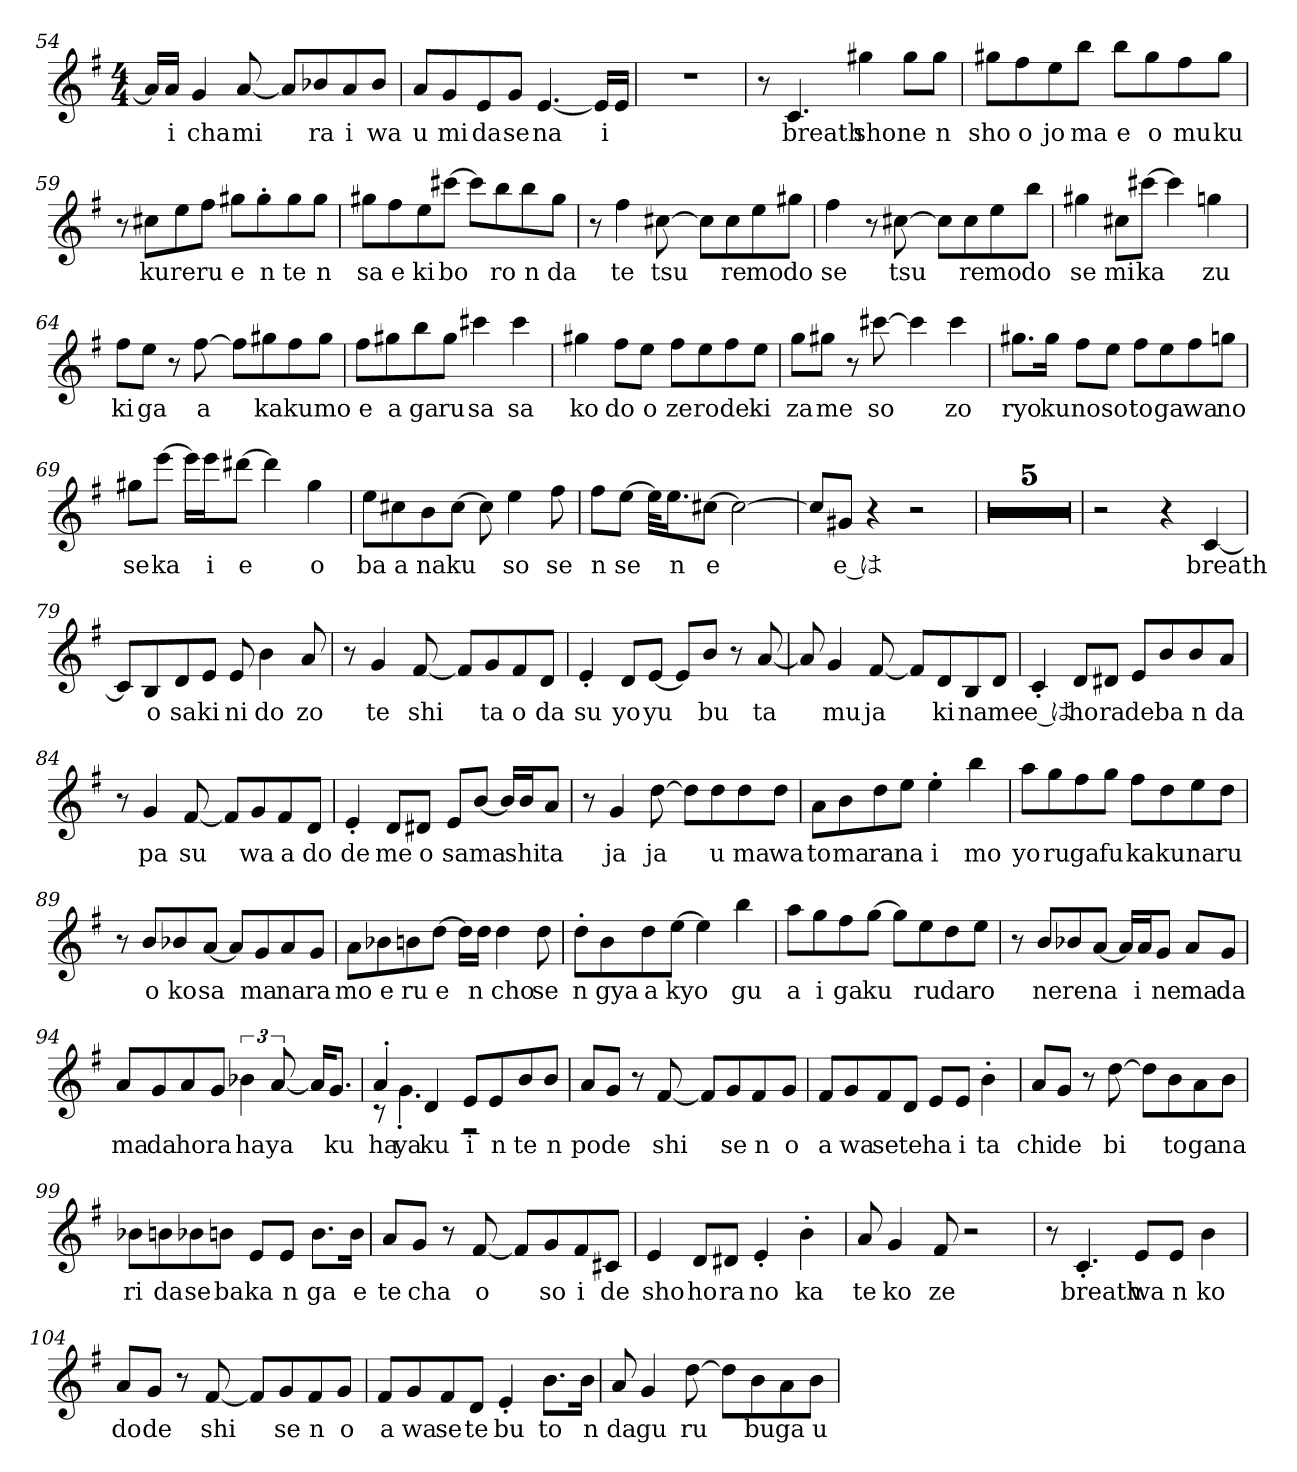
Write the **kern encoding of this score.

**kern	**text
*part1	*part1
*staff1	*staff1
*clefG2	*
*k[f#]	*
*M4/4	*
=54	=54
16aLL]	.
16aJJ	i
4g	cha
[8a	mi
8aL]	.
8b-X	ra
8a	i
8b-J	wa
=55	=55
8aL	u
8g	mi
8e	da
8gJ	se
[4.e	na
16eLL]	.
16eJJ	i
=56	=56
1r	.
=57	=57
8r	.
4.c	breath
4gg#X	sho
8gg#L	ne
8gg#J	n
=58	=58
8gg#XL	sho
8ff#	o
8ee	jo
8bbJ	ma
8bbL	e
8gg#	o
8ff#	mu
8gg#J	ku
=59	=59
8r	.
8cc#XL	ku
8ee	re
8ff#J	ru
8gg#XL	e
8gg#'	n
8gg#	te
8gg#J	n
=60	=60
8gg#XL	sa
8ff#	e
8ee	ki
[8ccc#XJ	bo
8ccc#L]	.
8bb	ro
8bb	n
8gg#J	da
=61	=61
8r	.
4ff#	te
[8cc#X	tsu
8cc#L]	.
8cc#	re
8ee	mo
8gg#XJ	do
=62	=62
4ff#	se
8r	.
[8cc#X	tsu
8cc#L]	.
8cc#	re
8ee	mo
8bbJ	do
=63	=63
4gg#X	se
8cc#XL	mi
[8ccc#XJ	ka
4ccc#]	.
4ggn	zu
=64	=64
8ff#L	ki
8eeJ	ga
8r	.
[8ff#	a
8ff#L]	.
8gg#X	ka
8ff#	ku
8gg#J	mo
=65	=65
8ff#L	e
8gg#X	a
8bb	ga
8gg#J	ru
4ccc#X	sa
4ccc#	sa
=66	=66
4gg#X	ko
8ff#L	do
8eeJ	o
8ff#L	ze
8ee	ro
8ff#	de
8eeJ	ki
=67	=67
8ggL	za
8gg#XJ	me
8r	.
[8ccc#X	so
4ccc#]	.
4ccc#	zo
=68	=68
8.gg#XL	ryo
16gg#Jk	ku
8ff#L	no
8eeJ	so
8ff#L	to
8ee	ga
8ff#	wa
8ggnJ	no
=69	=69
8gg#XL	se
[8eeeJ	ka
16eeeLL]	.
16eeeJ	i
[8ddd#XJ	e
4ddd#]	.
4gg#	o
=70	=70
8eeL	ba
8cc#X	a
8b	na
[8cc#J	ku
8cc#]	.
4ee	so
8ff#	se
=71	=71
8ff#L	n
[8eeJ	se
32eeKLL]	.
16.eeJ	n
[8cc#XJ	e
2cc#_	.
=72	=72
8cc#L]	.
8g#XJ	e は
4r	.
2r	.
=73	=73
1r	.
=74	=74
1r	.
=75	=75
1r	.
=76	=76
1r	.
=77	=77
1r	.
=78	=78
2r	.
4r	.
[4c	breath
=79	=79
8cL]	.
8B	o
8d	sa
8eJ	ki
8e	ni
4b	do
8a	zo
=80	=80
8r	.
4g	te
[8f#	shi
8f#L]	.
8g	ta
8f#	o
8dJ	da
=81	=81
4e'	su
8dL	yo
[8eJ	yu
8eL]	.
8bJ	bu
8r	.
[8a	ta
=82	=82
8a]	.
4g	mu
[8f#	ja
8f#L]	.
8d	ki
8B	na
8dJ	me
=83	=83
4c'	e は
8dL	ho
8d#XJ	ra
8eL	de
8b	ba
8b	n
8aJ	da
=84	=84
8r	.
4g	pa
[8f#	su
8f#L]	.
8g	wa
8f#	a
8dJ	do
=85	=85
4e'	de
8dL	me
8d#XJ	o
8eL	sa
[8bJ	ma
16bLL]	.
16bJ	shi
8aJ	ta
=86	=86
8r	.
4g	ja
[8dd	ja
8ddL]	.
8dd	u
8dd	ma
8ddJ	wa
=87	=87
8aL	to
8b	ma
8dd	ra
8eeJ	na
4ee'	i
4bb	mo
=88	=88
8aaL	yo
8gg	ru
8ff#	ga
8ggJ	fu
8ff#L	ka
8dd	ku
8ee	na
8ddJ	ru
=89	=89
8r	.
8bL	o
8b-X	ko
[8aJ	sa
8aL]	.
8g	ma
8a	na
8gJ	ra
=90	=90
8aL	mo
8b-X	e
8bn	ru
[8ddJ	e
16ddLL]	.
16ddJJ	n
4dd	cho
8dd	se
=91	=91
8dd'L	n
8b	gya
8dd	a
[8eeJ	kyo
4ee]	.
4bb	gu
=92	=92
8aaL	a
8gg	i
8ff#	ga
[8ggJ	ku
8ggL]	.
8ee	ru
8dd	da
8eeJ	ro
=93	=93
8r	.
8bL	ne
8b-X	re
[8aJ	na
16aLL]	.
16aJ	i
8gJ	ne
8aL	ma
8gJ	da
=94	=94
8aL	ma
8g	da
8a	ho
8gJ	ra
6b-X	ha
[12a	ya
16aKL]	.
8.gJ	ku
=95	=95
*^	*
4a'	8r	ha
.	4.g'	ya
4d	.	ku
8eL	2r	i
8e	.	n
8b	.	te
8bJ	.	n
*v	*v	*
=96	=96
8aL	po
8gJ	de
8r	.
[8f#	shi
8f#L]	.
8g	se
8f#	n
8gJ	o
=97	=97
8f#L	a
8g	wa
8f#	se
8dJ	te
8eL	ha
8eJ	i
4b'	ta
=98	=98
8aL	chi
8gJ	de
8r	.
[8dd	bi
8ddL]	.
8b	to
8a	ga
8bJ	na
=99	=99
8b-XL	ri
8bn	da
8b-X	se
8bnJ	ba
8eL	ka
8eJ	n
8.bL	ga
16bJk	e
=100	=100
8aL	te
8gJ	cha
8r	.
[8f#	o
8f#L]	.
8g	so
8f#	i
8c#XJ	de
=101	=101
4e	sho
8dL	ho
8d#XJ	ra
4e'	no
4b'	ka
=102	=102
8a	te
4g	ko
8f#	ze
2r	.
=103	=103
8r	.
4.c'	breath
8eL	wa
8eJ	n
4b	ko
=104	=104
8aL	do
8gJ	de
8r	.
[8f#	shi
8f#L]	.
8g	se
8f#	n
8gJ	o
=105	=105
8f#L	a
8g	wa
8f#	se
8dJ	te
4e'	bu
8.bL	to
16bJk	n
=106	=106
8a	da
4g	gu
[8dd	ru
8ddL]	.
8b	bu
8a	ga
8bJ	u
=	=
*-	*-
